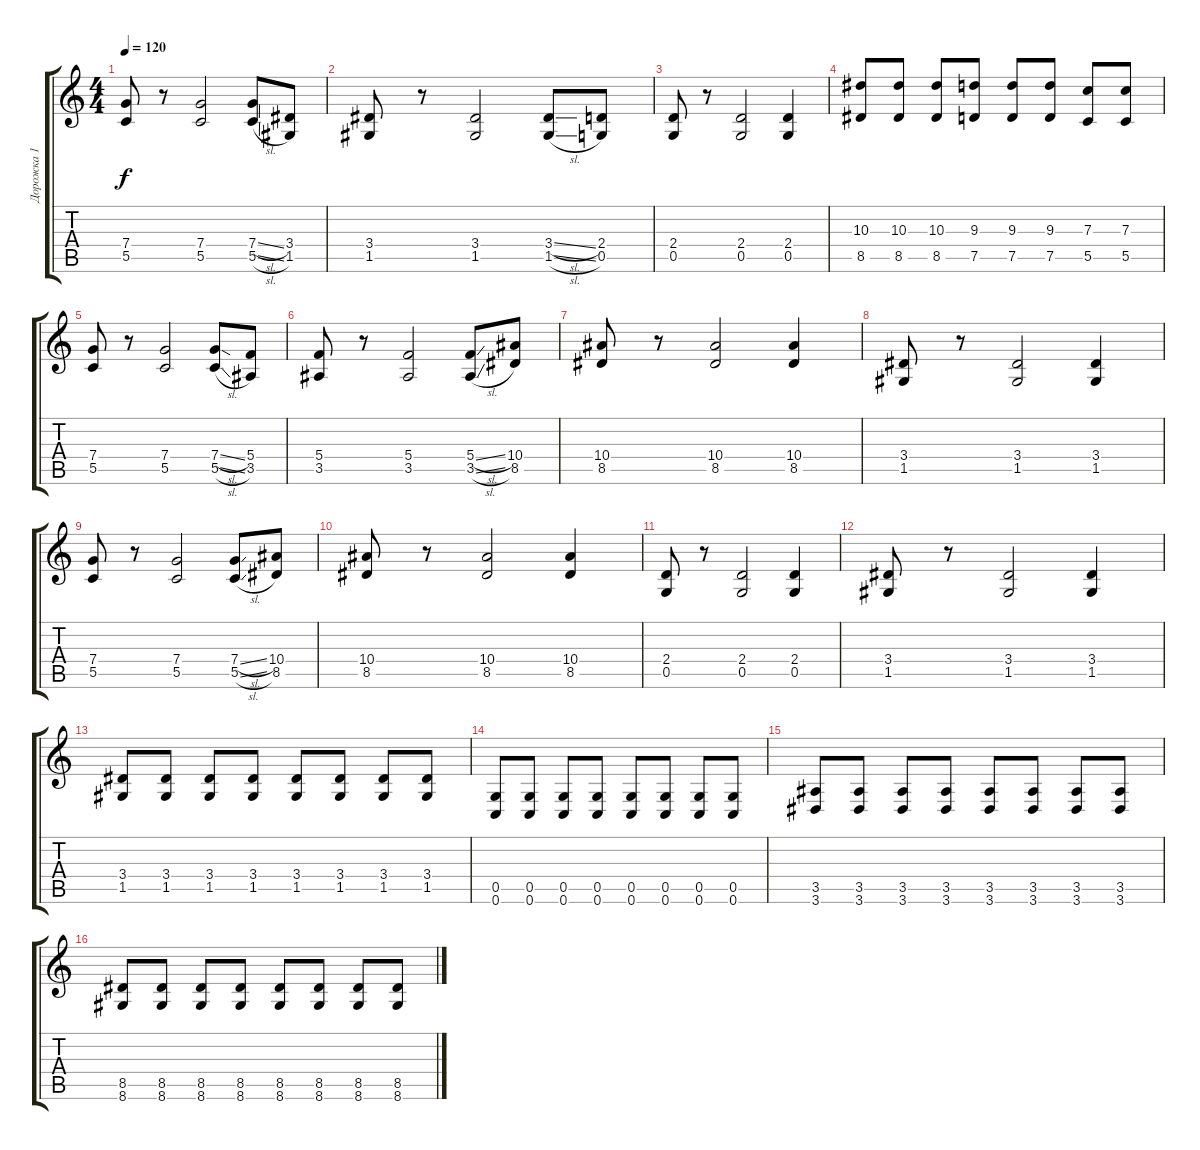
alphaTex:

\track ("Дорожка 1" "Дорожка 1") {instrument overdrivenguitar}
\staff {score tabs}
\tuning (D4 A3 F3 C3 G2 C2) {hide}
\ts (4 4)
\tempo 120
\clef g2
\ks c
(7.4 5.5).8{dy f} r.8 (7.4 5.5).2 (7.4{sl} 5.5{sl}).8 (3.4 1.5).8 |
(3.4 1.5).8 r.8 (3.4 1.5).2 (3.4{sl} 1.5{sl}).8 (2.4 0.5).8 |
(2.4 0.5).8 r.8 (2.4 0.5).2 (2.4 0.5).4 |
(10.3 8.5).8 (10.3 8.5).8 (10.3 8.5).8 (9.3 7.5).8 (9.3 7.5).8 (9.3 7.5).8 (7.3 5.5).8 (7.3 5.5).8 |
(7.4 5.5).8 r.8 (7.4 5.5).2 (7.4{sl} 5.5{sl}).8 (5.4 3.5).8 |
(5.4 3.5).8 r.8 (5.4 3.5).2 (5.4{sl} 3.5{sl}).8 (10.4 8.5).8 |
(10.4 8.5).8 r.8 (10.4 8.5).2 (10.4 8.5).4 |
(3.4 1.5).8 r.8 (3.4 1.5).2 (3.4 1.5).4 |
(7.4 5.5).8 r.8 (7.4 5.5).2 (7.4{sl} 5.5{sl}).8 (10.4 8.5).8 |
(10.4 8.5).8 r.8 (10.4 8.5).2 (10.4 8.5).4 |
(2.4 0.5).8 r.8 (2.4 0.5).2 (2.4 0.5).4 |
(3.4 1.5).8 r.8 (3.4 1.5).2 (3.4 1.5).4 |
(3.4 1.5).8 (3.4 1.5).8 (3.4 1.5).8 (3.4 1.5).8 (3.4 1.5).8 (3.4 1.5).8 (3.4 1.5).8 (3.4 1.5).8 |
(0.5 0.6).8 (0.5 0.6).8 (0.5 0.6).8 (0.5 0.6).8 (0.5 0.6).8 (0.5 0.6).8 (0.5 0.6).8 (0.5 0.6).8 |
(3.5 3.6).8 (3.5 3.6).8 (3.5 3.6).8 (3.5 3.6).8 (3.5 3.6).8 (3.5 3.6).8 (3.5 3.6).8 (3.5 3.6).8 |
(8.5 8.6).8 (8.5 8.6).8 (8.5 8.6).8 (8.5 8.6).8 (8.5 8.6).8 (8.5 8.6).8 (8.5 8.6).8 (8.5 8.6).8
